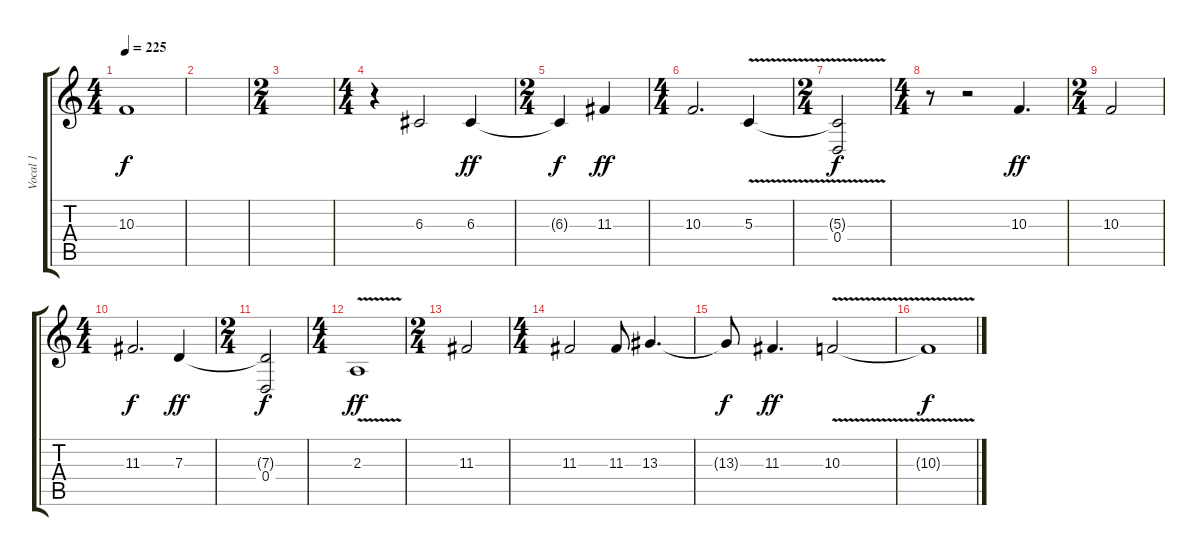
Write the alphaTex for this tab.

\track ("Vocal 1" "Vocal 1") {instrument lead6voice}
\staff {score tabs}
\tuning (E4 B3 G3 D3 A2 E2) {hide}
\ts (4 4)
\tempo 225
\clef g2
\ks c
10.3{t}.1{dy f} |
|
\ts (2 4)
|
\ts (4 4)
r.4 6.3.2 6.3.4{dy ff} |
\ts (2 4)
6.3{t}.4{dy f} 11.3.4{dy ff} |
\ts (4 4)
10.3.2{d} 5.3{v}.4 |
\ts (2 4)
(5.3{t} 0.4).2{dy f} |
\ts (4 4)
r.8 r.2 10.3.4{d dy ff} |
\ts (2 4)
10.3.2 |
\ts (4 4)
11.3.2{d dy f} 7.3.4{dy ff} |
\ts (2 4)
(7.3{t} 0.4).2{dy f} |
\ts (4 4)
2.3{v}.1{dy ff} |
\ts (2 4)
11.3.2 |
\ts (4 4)
11.3.2 11.3.8 13.3.4{d} |
13.3{t}.8{dy f} 11.3.4{d dy ff} 10.3{v}.2 |
10.3{t}.1{dy f}
